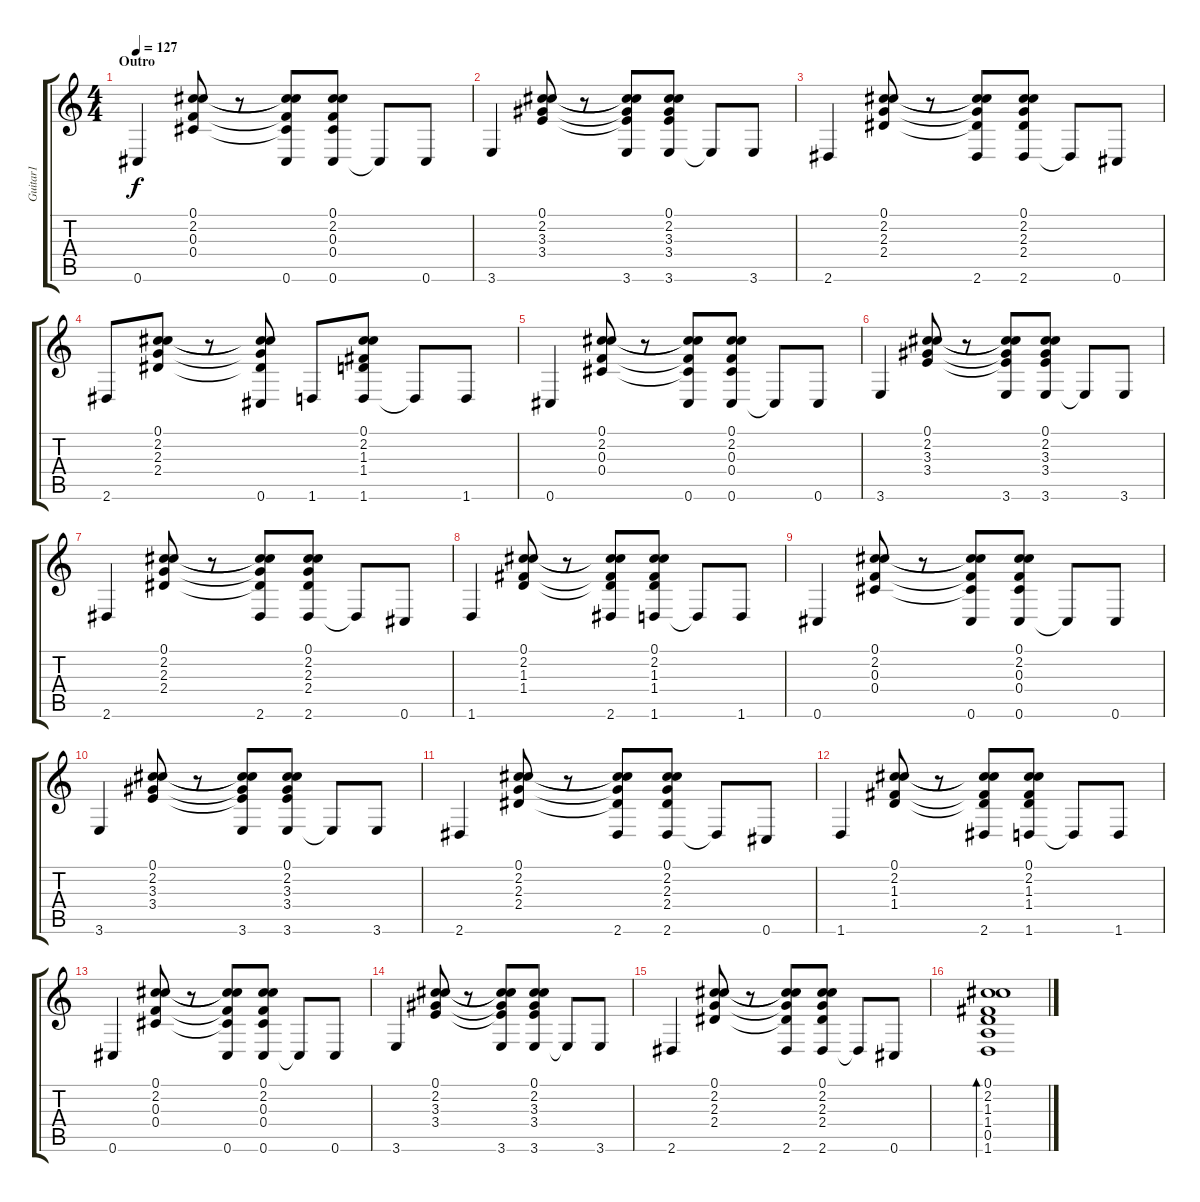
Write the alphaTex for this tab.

\track ("Guitar1" "Guitar1") {instrument acousticguitarsteel}
\staff {score tabs}
\tuning (Db4 B3 F3 Db3 A2 Db2) {hide}
\ts (4 4)
\section ("" "Outro")
\tempo 127
\clef g2
\ks c
0.6.4{dy f} (0.1 2.2 0.3 0.4).8 r.8 (0.1{t} 2.2{t} 0.3{t} 0.4{t} 0.6).8 (0.1 2.2 0.3 0.4 0.6).8 0.6{t}.8 0.6.8 |
3.6.4 (0.1 2.2 3.3 3.4).8 r.8 (0.1{t} 2.2{t} 3.3{t} 3.4{t} 3.6).8 (0.1 2.2 3.3 3.4 3.6).8 3.6{t}.8 3.6.8 |
2.6.4 (0.1 2.2 2.3 2.4).8 r.8 (0.1{t} 2.2{t} 2.3{t} 2.4{t} 2.6).8 (0.1 2.2 2.3 2.4 2.6).8 2.6{t}.8 0.6.8 |
2.6.8 (0.1 2.2 2.3 2.4).8 r.8 (0.1{t} 2.2{t} 2.3{t} 2.4{t} 0.6).8 1.6.8 (0.1 2.2 1.3 1.4 1.6).8 1.6{t}.8 1.6.8 |
0.6.4 (0.1 2.2 0.3 0.4).8 r.8 (0.1{t} 2.2{t} 0.3{t} 0.4{t} 0.6).8 (0.1 2.2 0.3 0.4 0.6).8 0.6{t}.8 0.6.8 |
3.6.4 (0.1 2.2 3.3 3.4).8 r.8 (0.1{t} 2.2{t} 3.3{t} 3.4{t} 3.6).8 (0.1 2.2 3.3 3.4 3.6).8 3.6{t}.8 3.6.8 |
2.6.4 (0.1 2.2 2.3 2.4).8 r.8 (0.1{t} 2.2{t} 2.3{t} 2.4{t} 2.6).8 (0.1 2.2 2.3 2.4 2.6).8 2.6{t}.8 0.6.8 |
1.6.4 (0.1 2.2 1.3 1.4).8 r.8 (0.1{t} 2.2{t} 1.3{t} 1.4{t} 2.6).8 (0.1 2.2 1.3 1.4 1.6).8 1.6{t}.8 1.6.8 |
0.6.4 (0.1 2.2 0.3 0.4).8 r.8 (0.1{t} 2.2{t} 0.3{t} 0.4{t} 0.6).8 (0.1 2.2 0.3 0.4 0.6).8 0.6{t}.8 0.6.8 |
3.6.4 (0.1 2.2 3.3 3.4).8 r.8 (0.1{t} 2.2{t} 3.3{t} 3.4{t} 3.6).8 (0.1 2.2 3.3 3.4 3.6).8 3.6{t}.8 3.6.8 |
2.6.4 (0.1 2.2 2.3 2.4).8 r.8 (0.1{t} 2.2{t} 2.3{t} 2.4{t} 2.6).8 (0.1 2.2 2.3 2.4 2.6).8 2.6{t}.8 0.6.8 |
1.6.4 (0.1 2.2 1.3 1.4).8 r.8 (0.1{t} 2.2{t} 1.3{t} 1.4{t} 2.6).8 (0.1 2.2 1.3 1.4 1.6).8 1.6{t}.8 1.6.8 |
0.6.4 (0.1 2.2 0.3 0.4).8 r.8 (0.1{t} 2.2{t} 0.3{t} 0.4{t} 0.6).8 (0.1 2.2 0.3 0.4 0.6).8 0.6{t}.8 0.6.8 |
3.6.4 (0.1 2.2 3.3 3.4).8 r.8 (0.1{t} 2.2{t} 3.3{t} 3.4{t} 3.6).8 (0.1 2.2 3.3 3.4 3.6).8 3.6{t}.8 3.6.8 |
2.6.4 (0.1 2.2 2.3 2.4).8 r.8 (0.1{t} 2.2{t} 2.3{t} 2.4{t} 2.6).8 (0.1 2.2 2.3 2.4 2.6).8 2.6{t}.8 0.6.8 |
(0.1 2.2 1.3 1.4 0.5 1.6).1{bd 480}
